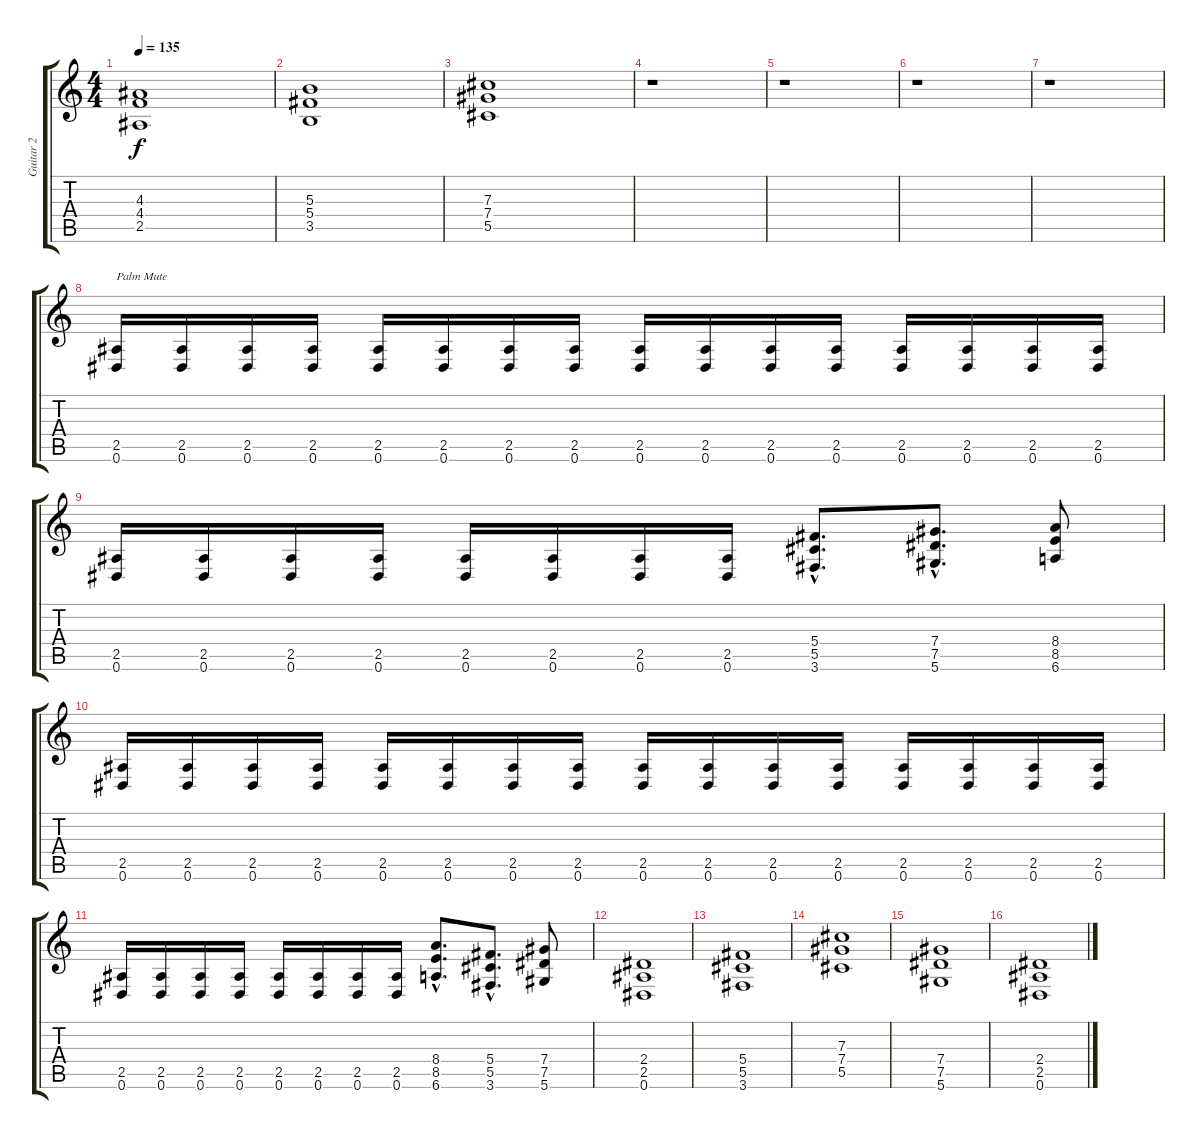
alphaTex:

\track ("Guitar 2" "Guitar 2") {instrument distortionguitar}
\staff {score tabs}
\tuning (Eb4 Bb3 Gb3 Db3 Ab2 Eb2) {hide}
\ts (4 4)
\tempo 135
\clef g2
\ks c
(4.3 4.4 2.5).1{dy f} |
(5.3 5.4 3.5).1 |
(7.3 7.4 5.5).1 |
r.1 |
r.1 |
r.1 |
r.1 |
(2.5 0.6).16{txt "Palm Mute"} (2.5 0.6).16 (2.5 0.6).16 (2.5 0.6).16 (2.5 0.6).16 (2.5 0.6).16 (2.5 0.6).16 (2.5 0.6).16 (2.5 0.6).16 (2.5 0.6).16 (2.5 0.6).16 (2.5 0.6).16 (2.5 0.6).16 (2.5 0.6).16 (2.5 0.6).16 (2.5 0.6).16 |
(2.5 0.6).16 (2.5 0.6).16 (2.5 0.6).16 (2.5 0.6).16 (2.5 0.6).16 (2.5 0.6).16 (2.5 0.6).16 (2.5 0.6).16 (5.4{hac} 5.5{hac} 3.6{hac}).8{d} (7.4{hac} 7.5{hac} 5.6{hac}).8{d} (8.4 8.5 6.6).8 |
(2.5 0.6).16 (2.5 0.6).16 (2.5 0.6).16 (2.5 0.6).16 (2.5 0.6).16 (2.5 0.6).16 (2.5 0.6).16 (2.5 0.6).16 (2.5 0.6).16 (2.5 0.6).16 (2.5 0.6).16 (2.5 0.6).16 (2.5 0.6).16 (2.5 0.6).16 (2.5 0.6).16 (2.5 0.6).16 |
(2.5 0.6).16 (2.5 0.6).16 (2.5 0.6).16 (2.5 0.6).16 (2.5 0.6).16 (2.5 0.6).16 (2.5 0.6).16 (2.5 0.6).16 (8.4{hac} 8.5{hac} 6.6{hac}).8{d} (5.4{hac} 5.5{hac} 3.6{hac}).8{d} (7.4 7.5 5.6).8 |
(2.4 2.5 0.6).1 |
(5.4 5.5 3.6).1 |
(7.3 7.4 5.5).1 |
(7.4 7.5 5.6).1 |
(2.4 2.5 0.6).1
